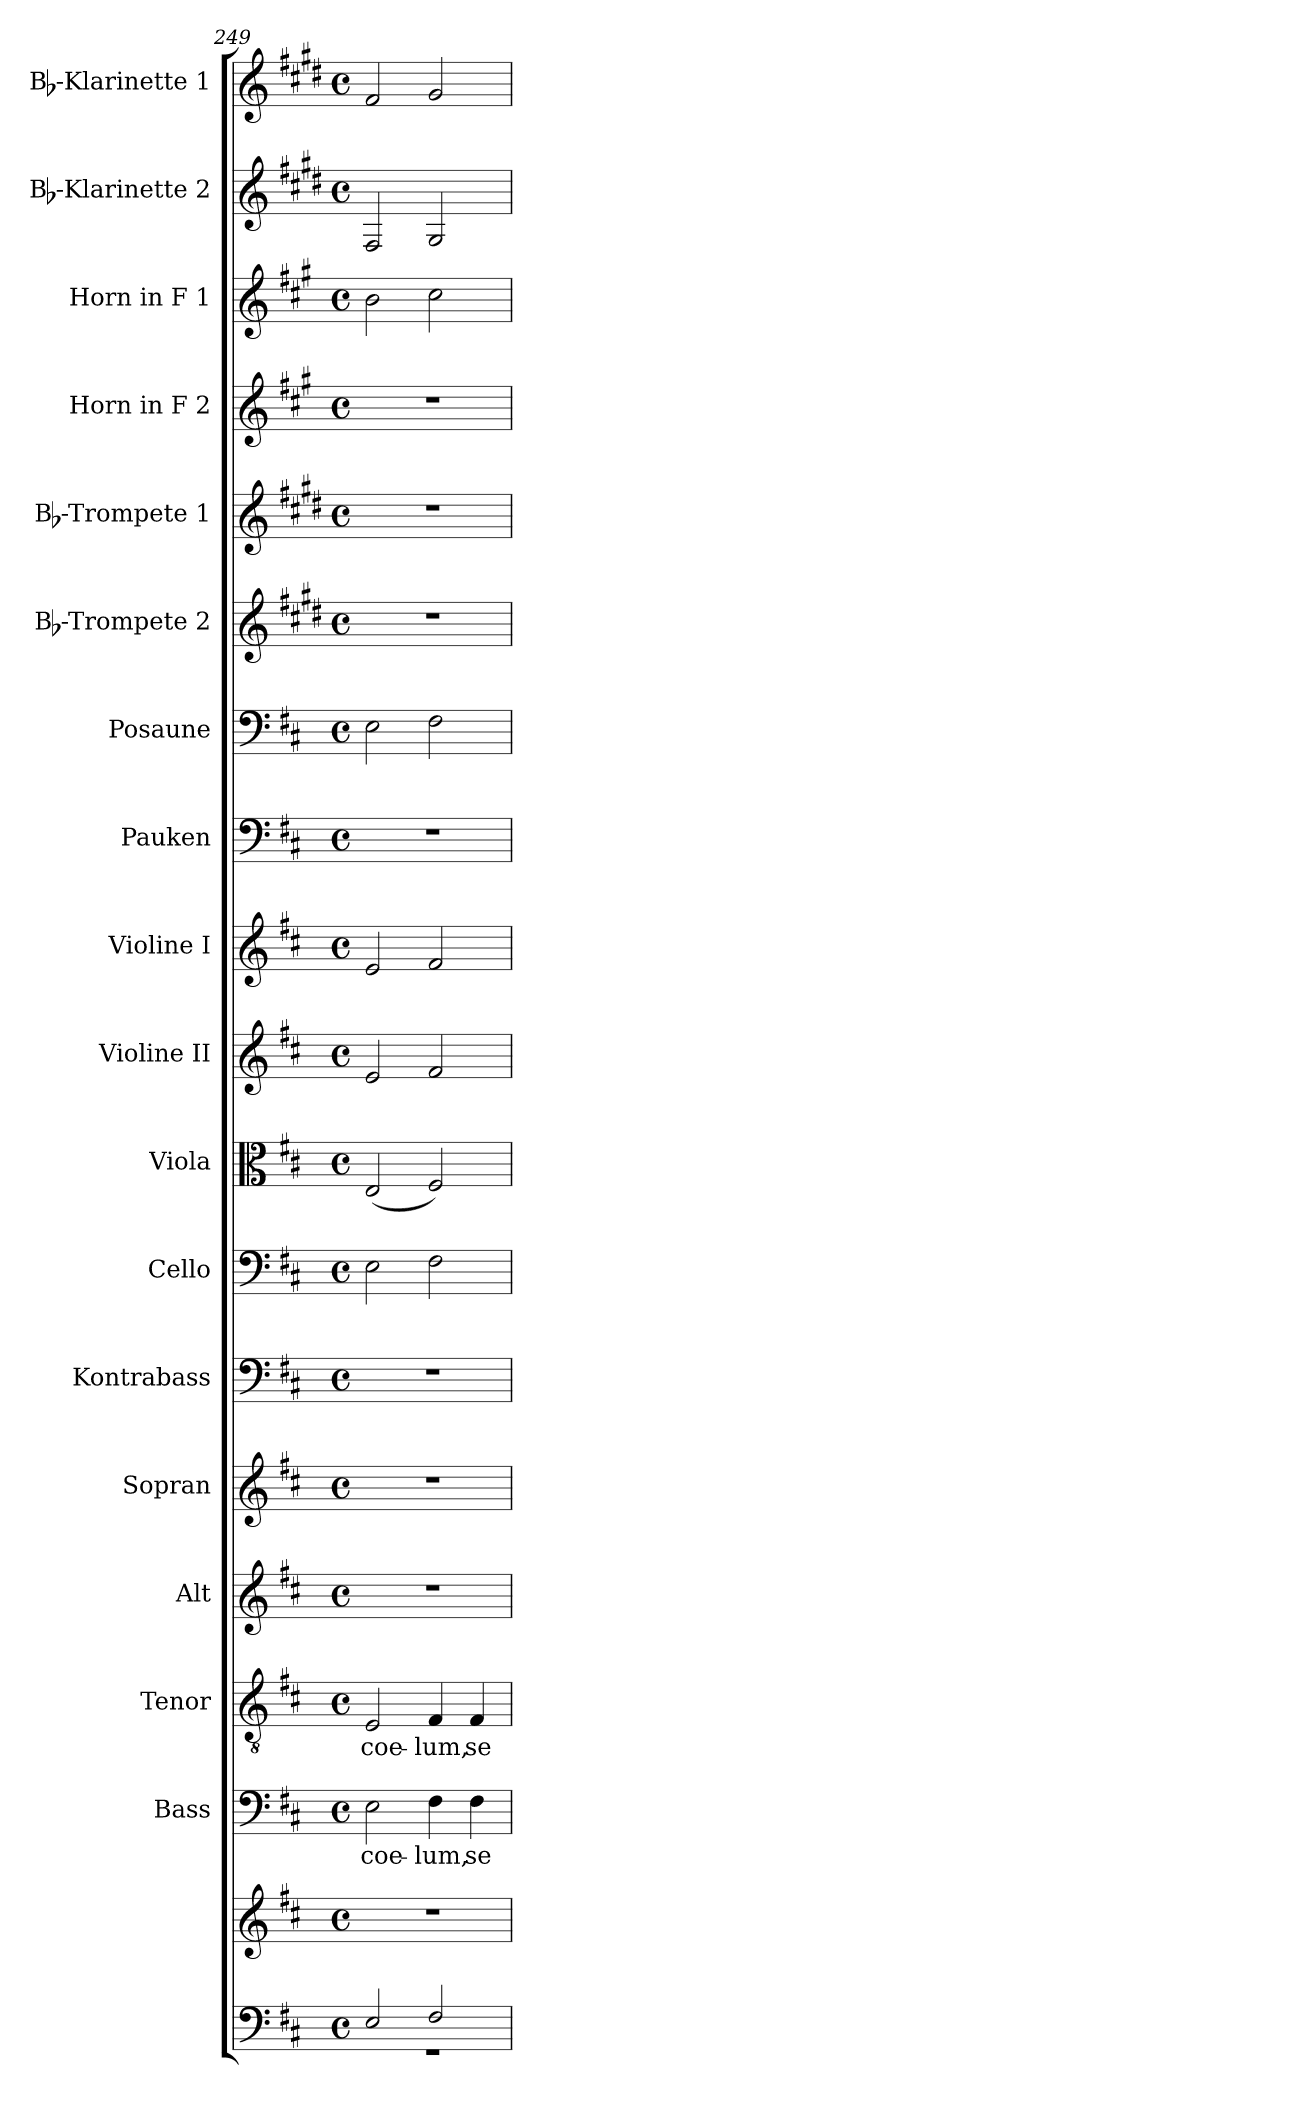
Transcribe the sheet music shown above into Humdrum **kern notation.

**kern	**kern	**kern	**text	**kern	**text	**kern	**kern	**kern	**kern	**kern	**kern	**kern	**kern	**kern	**kern	**kern	**kern	**kern	**kern	**kern
*part18	*part18	*part17	*part17	*part16	*part16	*part15	*part14	*part13	*part12	*part11	*part10	*part9	*part8	*part7	*part6	*part5	*part4	*part3	*part2	*part1
*staff19	*staff18	*staff17	*staff17	*staff16	*staff16	*staff15	*staff14	*staff13	*staff12	*staff11	*staff10	*staff9	*staff8	*staff7	*staff6	*staff5	*staff4	*staff3	*staff2	*staff1
*	*	*I"Bass	*	*I"Tenor	*	*I"Alt	*I"Sopran	*I"Kontrabass	*I"Cello	*I"Viola	*I"Violine II	*I"Violine I	*I"Pauken	*I"Posaune	*I"Bb-Trompete 2	*I"Bb-Trompete 1	*I"Horn in F 2	*I"Horn in F 1	*I"Bb-Klarinette 2	*I"Bb-Klarinette 1
*	*	*I'B.	*	*I'T.	*	*I'A.	*I'S.	*I'Kb.	*	*I'Vla.	*I'Vl. II	*I'Vl. I	*I'Pk.	*I'Pos.	*I'Bb Trp. 2	*I'Bb Trp. 1	*	*	*I'Bb Kl. 2	*I'Bb Kl. 1
*clefF4	*clefG2	*clefF4	*	*clefGv2	*	*clefG2	*clefG2	*clefF4	*clefF4	*clefC3	*clefG2	*clefG2	*clefF4	*clefF4	*clefG2	*clefG2	*clefG2	*clefG2	*clefG2	*clefG2
*	*	*	*	*	*	*	*	*ITrd7c12	*	*	*	*	*	*	*ITrd1c2	*ITrd1c2	*ITrd4c7	*ITrd4c7	*ITrd1c2	*ITrd1c2
*k[f#c#]	*k[f#c#]	*k[f#c#]	*	*k[f#c#]	*	*k[f#c#]	*k[f#c#]	*k[f#c#]	*k[f#c#]	*k[f#c#]	*k[f#c#]	*k[f#c#]	*k[f#c#]	*k[f#c#]	*k[f#c#]	*k[f#c#]	*k[f#c#]	*k[f#c#]	*k[f#c#]	*k[f#c#]
*D:	*D:	*D:	*	*D:	*	*D:	*D:	*D:	*D:	*D:	*D:	*D:	*D:	*D:	*D:	*D:	*D:	*D:	*D:	*D:
*M4/4	*M4/4	*M4/4	*	*M4/4	*	*M4/4	*M4/4	*M4/4	*M4/4	*M4/4	*M4/4	*M4/4	*M4/4	*M4/4	*M4/4	*M4/4	*M4/4	*M4/4	*M4/4	*M4/4
*met(c)	*met(c)	*met(c)	*	*met(c)	*	*met(c)	*met(c)	*met(c)	*met(c)	*met(c)	*met(c)	*met(c)	*met(c)	*met(c)	*met(c)	*met(c)	*met(c)	*met(c)	*met(c)	*met(c)
=249	=249	=249	=249	=249	=249	=249	=249	=249	=249	=249	=249	=249	=249	=249	=249	=249	=249	=249	=249	=249
*^	*	*	*	*	*	*	*	*	*	*	*	*	*	*	*	*	*	*	*	*
!	!	!	!	!LO:LY:b	!	!LO:LY:b	!	!	!	!	!	!	!	!	!	!	!	!	!	!	!
2E/	1rGG	1r	2E\	coe-	2E/	coe-	1r	1r	1r	2E\	(<2E/	2e/	2e/	1r	2E\	1r	1r	1r	2e\	2E/	2e/
!	!	!	!	!LO:LY:b	!	!LO:LY:b	!	!	!	!	!	!	!	!	!	!	!	!	!	!	!
2F#/	.	.	4F#\	-lum,	4F#/	-lum,	.	.	.	2F#\	2F#/)	2f#/	2f#/	.	2F#\	.	.	.	2f#\	2F#/	2f#/
!	!	!	!	!LO:LY:b	!	!LO:LY:b	!	!	!	!	!	!	!	!	!	!	!	!	!	!	!
.	.	.	4F#\	se-	4F#/	se-	.	.	.	.	.	.	.	.	.	.	.	.	.	.	.
*v	*v	*	*	*	*	*	*	*	*	*	*	*	*	*	*	*	*	*	*	*	*
=	=	=	=	=	=	=	=	=	=	=	=	=	=	=	=	=	=	=	=	=
*-	*-	*-	*-	*-	*-	*-	*-	*-	*-	*-	*-	*-	*-	*-	*-	*-	*-	*-	*-	*-
